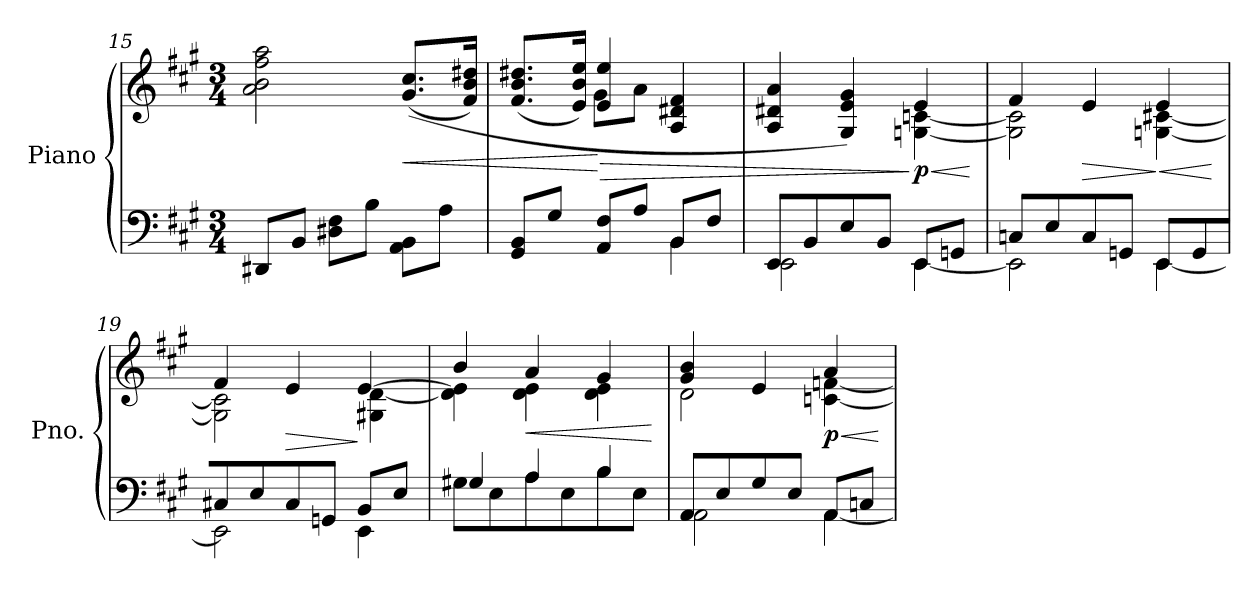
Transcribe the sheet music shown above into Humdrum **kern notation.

**kern	**kern	**dynam
*part1	*part1	*part1
*staff2	*staff1	*staff1/2
*I"Piano	*	*
*I'Pno.	*	*
*clefF4	*clefG2	*
*k[f#c#g#]	*k[f#c#g#]	*
*M3/4	*M3/4	*
=15	=15	=15
8DD#X/L	2a\ 2b\ 2ff#\ 2aa\	.
8BB/J	.	.
8D#X\ 8F#\L	.	.
8B\J	.	.
!	!	!LO:HP:b
8AA\ 8BB\L	(<(>8.g#/ 8.cc#/L	<
8A\J	.	.
.	16f#/ 16b/ 16dd#X/Jk)	.
=16	=16	=16
*^	*^	*
8GG#/ 8BB/L	2ryy	(>8.f#/ 8.b/ 8.dd#X/L	4ryy	.
8G#/J	.	.	.	.
.	.	16e/ 16b/ 16ee/Jk)	.	.
!	!	!	!	!LO:HP:n=1:b
8AA/ 8F#/L	.	4e/ 4ee/	8g#\L	[ >
8A/J	.	.	8a\J	.
8BB/L	4BB\	4A/ 4d#X/ 4f#/	4ryy	.
8F#/J	.	.	.	.
!!LO:LB:g=z	!!
=17	=17	=17	=17	=17
8EE/L	2EE\	4A/ 4d#X/ 4a/	2ryy	.
8BB/	.	.	.	.
8E/	.	4G#/ 4e/ 4g#/)	.	.
8BB/J	.	.	.	.
!	!	!	!	!LO:HP:n=1:b
!	!	!	!	!LO:DY:n=1:b
8EE/L	[4EE\	4e/	[4Gn\ [4cn\	] < p
8GGn/J	.	.	.	.
*v	*v	*	*	*
*	*v	*v	*
.	.	[
=18	=18	=18
*^	*^	*
8Cn/L	2EE\]	4f#/	2G\] 2c\]	.
8E/	.	.	.	.
!	!	!	!	!LO:HP:b
8C/	.	4e/	.	>
8GGn/J	.	.	.	.
!	!	!	!	!LO:HP:n=1:b
8EE/L	[4EE\	4e/	[4Gn\ [4c#X\	] <
8GG/	.	.	.	.
*v	*v	*	*	*
*	*v	*v	*
.	.	[
=19	=19	=19
*^	*^	*
8C#X/	2EE\]	4f#/	2G\] 2c#\]	.
8E/	.	.	.	.
!	!	!	!	!LO:HP:b
8C#/	.	4e/	.	>
8GGn/J	.	.	.	.
8BB/L	4EE\	[4e/	4G#X\ [4d\	]
8E/J	.	.	.	.
=20	=20	=20	=20	=20
8G#X\L	4G#/	4b/	4d\] 4e\]	.
8E\	.	.	.	.
!	!	!	!	!LO:HP:b
8A\	4A/	4a/	4d\ 4e\	<
8E\	.	.	.	.
8B\	4B/	4g#/	4d\ 4e\	.
8E\J	.	.	.	.
*v	*v	*	*	*
*	*v	*v	*
.	.	[
=21	=21	=21
*^	*^	*
8AA/L	2AA\	4g#/ 4b/	2d\	.
8E/	.	.	.	.
8G#/	.	4e/	.	.
8E/J	.	.	.	.
!	!	!	!	!LO:HP:b
!	!	!	!	!LO:DY:n=1:b
8AA/L	[4AA\	4a/	[4cn\ [4fn\	< p
8Cn/J	.	.	.	.
*v	*v	*	*	*
*	*v	*v	*
.	.	[
=	=	=
*-	*-	*-
